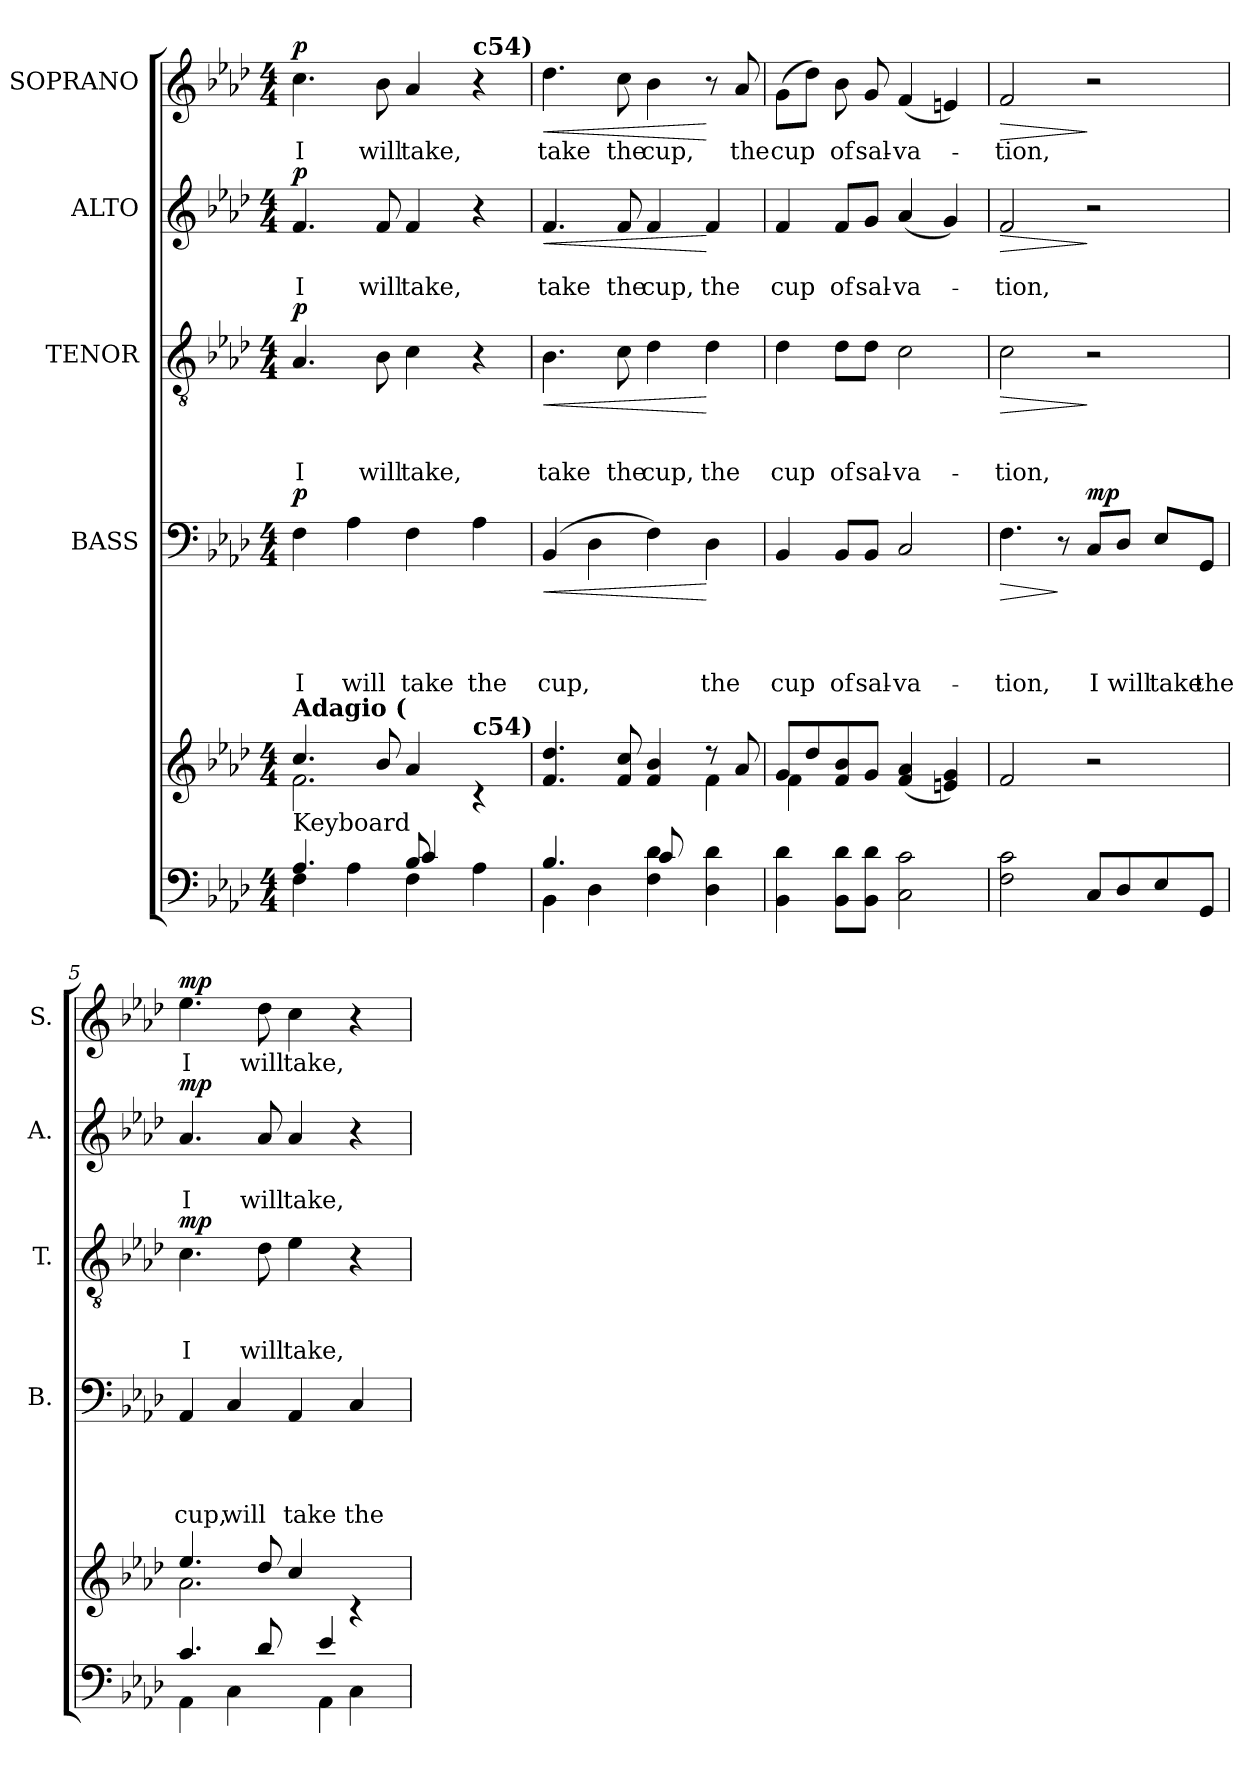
**kern	**kern	**kern	**text	**text	**text	**text	**dynam	**kern	**text	**text	**text	**dynam	**kern	**text	**text	**dynam	**kern	**text	**dynam
*part5	*part5	*part4	*part4	*part4	*part4	*part4	*part4	*part3	*part3	*part3	*part3	*part3	*part2	*part2	*part2	*part2	*part1	*part1	*part1
*staff6	*staff5	*staff4	*staff4	*staff4	*staff4	*staff4	*staff4	*staff3	*staff3	*staff3	*staff3	*staff3	*staff2	*staff2	*staff2	*staff2	*staff1	*staff1	*staff1
*	*	*I"BASS	*	*	*	*	*	*I"TENOR	*	*	*	*	*I"ALTO	*	*	*	*I"SOPRANO	*	*
*	*	*I'B.	*	*	*	*	*	*I'T.	*	*	*	*	*I'A.	*	*	*	*I'S.	*	*
*clefF4	*clefG2	*clefF4	*	*	*	*	*	*clefGv2	*	*	*	*	*clefG2	*	*	*	*clefG2	*	*
*k[b-e-a-d-]	*k[b-e-a-d-]	*k[b-e-a-d-]	*	*	*	*	*	*k[b-e-a-d-]	*	*	*	*	*k[b-e-a-d-]	*	*	*	*k[b-e-a-d-]	*	*
*A-:	*A-:	*A-:	*	*	*	*	*	*A-:	*	*	*	*	*A-:	*	*	*	*A-:	*	*
*M4/4	*M4/4	*M4/4	*	*	*	*	*	*M4/4	*	*	*	*	*M4/4	*	*	*	*M4/4	*	*
=1	=1	=1	=1	=1	=1	=1	=1	=1	=1	=1	=1	=1	=1	=1	=1	=1	=1	=1	=1
*^	*^	*	*	*	*	*	*	*	*	*	*	*	*	*	*	*	*	*	*
*	*^	*	*	*	*	*	*	*	*	*	*	*	*	*	*	*	*	*	*	*	*
*	*	*^	*	*	*	*	*	*	*	*	*	*	*	*	*	*	*	*	*	*	*	*
!	!	!	!	!	!	!	!	!	!	!	!	!	!	!	!	!	!	!	!	!	!LO:TX:a:B:t=Adagio (	!	!
!	!	!	!	!LO:TX:a:B:t=Adagio (	!	!	!	!	!	!	!	!	!	!	!	!	!	!	!	!	!	!	!
!	!	!	!	!LO:TX:b:t=Keyboard	!	!	!	!	!	!	!	!	!	!	!	!	!	!	!	!	!	!	!
!	!	!	!	!	!	!	!	!	!	!LO:LY:b	!LO:DY:a	!	!	!	!LO:LY:b	!LO:DY:a	!	!	!LO:LY:b	!LO:DY:a	!	!LO:LY:b	!LO:DY:a
*	*	*	*	*	*	*	*	*	*	*	*	*	*	*	*	*	*	*	*	*	*^	*	*
4.A-/	4F\	2ryy	2ryy	2.f\	4.cc/	4F\	.	.	.	I	p	4.A-/	.	.	I	p	4.f/	.	I	p	4.cc\	32ryy	I	p
*	*	*	*	*	*	*	*	*	*	*	*	*	*	*	*	*	*	*	*	*	*MM81	*	*	*
.	.	.	.	.	.	.	.	.	.	.	.	.	.	.	.	.	.	.	.	.	.	2ryy	.	.
!	!	!	!	!	!	!	!	!	!	!LO:LY:b	!	!	!	!	!	!	!	!	!	!	!	!	!	!
.	4A-\	.	.	.	.	4A-\	.	.	.	will	.	.	.	.	.	.	.	.	.	.	.	.	.	.
*	*	*	*	*MM81	*	*	*	*	*	*	*	*	*	*	*	*	*	*	*	*	*	*	*	*
!	!	!	!	!	!	!	!	!	!	!	!	!	!	!	!LO:LY:b	!	!	!	!LO:LY:b	!	!	!	!LO:LY:b	!
2ryy	.	.	.	.	8b-/	.	.	.	.	.	.	8B-\	.	.	will	.	8f/	.	will	.	8b-\	.	will	.
!	!	!	!	!	!	!	!	!	!	!LO:LY:b	!	!	!	!	!LO:LY:b	!	!	!	!LO:LY:b	!	!	!	!LO:LY:b	!
.	8B-/	4c/	4F\	.	4a-/	4F\	.	.	.	take	.	4c\	.	.	take,	.	4f/	.	take,	.	4a-/	.	take,	.
.	.	.	.	.	.	.	.	.	.	.	.	.	.	.	.	.	.	.	.	.	.	4...ryy	.	.
.	4.ryy	.	.	.	.	.	.	.	.	.	.	.	.	.	.	.	.	.	.	.	.	.	.	.
!	!	!	!	!	!	!	!	!	!	!	!	!	!	!	!	!	!	!	!	!	!LO:TX:a:B:t=c54)	!	!	!
!	!	!	!	!LO:TX:a:B:t=c54)	!	!	!	!	!	!	!	!	!	!	!	!	!	!	!	!	!	!	!	!
!	!	!	!	!	!	!	!	!	!	!LO:LY:b	!	!	!	!	!	!	!	!	!	!	!	!	!	!
.	.	4ryy	4A-\	4ryy	4rc	4A-\	.	.	.	the	.	4r	.	.	.	.	4r	.	.	.	4r	.	.	.
8ryy	.	.	.	.	.	.	.	.	.	.	.	.	.	.	.	.	.	.	.	.	.	.	.	.
*	*v	*v	*v	*	*	*	*	*	*	*	*	*	*	*	*	*	*	*	*	*	*	*	*	*
=2	=2	=2	=2	=2	=2	=2	=2	=2	=2	=2	=2	=2	=2	=2	=2	=2	=2	=2	=2	=2	=2	=2
!	!	!	!	!	!	!	!	!LO:LY:b	!LO:HP:b	!	!	!	!LO:LY:b	!LO:HP:b	!	!	!LO:LY:b	!LO:HP:b	!	!	!LO:LY:b	!LO:HP:b
*	*	*	*	*	*	*	*	*	*	*	*	*	*	*	*	*	*	*	*v	*v	*	*
4BB-\	4.B-/	4.f/ 4.dd-/	2.ryy	(4BB-/	.	.	.	cup,	<	4.B-\	.	.	take	<	4.f/	.	take	<	4.dd-\	take	<
4D-\	.	.	.	4D-\	.	.	.	.	.	.	.	.	.	.	.	.	.	.	.	.	.
!	!	!	!	!	!	!	!	!	!	!	!	!	!LO:LY:b	!	!	!	!LO:LY:b	!	!	!LO:LY:b	!
.	8ryy	8f/ 8cc/	.	.	.	.	.	.	.	8c\	.	.	the	.	8f/	.	the	.	8cc\	the	.
!	!	!	!	!	!	!	!	!	!	!	!	!	!LO:LY:b	!	!	!	!LO:LY:b	!	!	!LO:LY:b	!
4F\ 4d-\	8c/	4f/ 4b-/	.	4F\)	.	.	.	.	.	4d-\	.	.	cup,	.	4f/	.	cup,	.	4b-\	cup,	.
.	4.ryy	.	.	.	.	.	.	.	.	.	.	.	.	.	.	.	.	.	.	.	.
!	!	!	!	!	!	!	!	!LO:LY:b	!	!	!	!	!LO:LY:b	!	!	!	!LO:LY:b	!	!	!	!
4D-\ 4d-\	.	8rdd	4f\	4D-\	.	.	.	the	[	4d-\	.	.	the	[	4f/	.	the	[	8r	.	[
!	!	!	!	!	!	!	!	!	!	!	!	!	!	!	!	!	!	!	!	!LO:LY:b	!
.	.	8a-/	.	.	.	.	.	.	.	.	.	.	.	.	.	.	.	.	8a-/	the	.
*v	*v	*	*	*	*	*	*	*	*	*	*	*	*	*	*	*	*	*	*	*	*
=3	=3	=3	=3	=3	=3	=3	=3	=3	=3	=3	=3	=3	=3	=3	=3	=3	=3	=3	=3	=3
!	!	!	!	!	!	!	!LO:LY:b	!	!	!	!	!LO:LY:b	!	!	!	!LO:LY:b	!	!	!LO:LY:b	!
4BB-\ 4d-\	8g/L	4f\	4BB-/	.	.	.	cup	.	4d-\	.	.	cup	.	4f/	.	cup	.	(>8g\L	cup	.
.	8dd-/	.	.	.	.	.	.	.	.	.	.	.	.	.	.	.	.	8dd-\J)	.	.
!	!	!	!	!	!	!	!LO:LY:b	!	!	!	!	!LO:LY:b	!	!	!	!LO:LY:b	!	!	!LO:LY:b	!
8BB-\ 8d-\L	8f/ 8b-/	2.ryy	8BB-/L	.	.	.	of	.	8d-\L	.	.	of	.	8f/L	.	of	.	8b-\	of	.
!	!	!	!	!	!	!	!LO:LY:b	!	!	!	!	!LO:LY:b	!	!	!	!LO:LY:b	!	!	!LO:LY:b	!
8BB-\ 8d-\J	8g/J	.	8BB-/J	.	.	.	sal-	.	8d-\J	.	.	sal-	.	8g/J	.	sal-	.	8g/	sal-	.
!	!	!	!	!	!	!	!LO:LY:b	!	!	!	!	!LO:LY:b	!	!	!	!LO:LY:b	!	!	!LO:LY:b	!
2C\ 2c\	(<4f/ 4a-/	.	2C/	.	.	.	-va-	.	2c\	.	.	-va-	.	(<4a-/	.	-va-	.	(<4f/	-va-	.
.	4en/ 4g/)	.	.	.	.	.	.	.	.	.	.	.	.	4g/)	.	.	.	4en/)	.	.
*	*v	*v	*	*	*	*	*	*	*	*	*	*	*	*	*	*	*	*	*	*
!!LO:LB:g=z
=4	=4	=4	=4	=4	=4	=4	=4	=4	=4	=4	=4	=4	=4	=4	=4	=4	=4	=4	=4
!	!	!	!	!	!	!LO:LY:b	!LO:HP:b	!	!	!	!LO:LY:b	!LO:HP:b	!	!	!LO:LY:b	!LO:HP:b	!	!LO:LY:b	!LO:HP:b
2F\ 2c\	2f/	4.F\	.	.	.	-tion,	>	2c\	.	.	-tion,	>	2f/	.	-tion,	>	2f/	-tion,	>
.	.	8r	.	.	.	.	]	.	.	.	.	.	.	.	.	.	.	.	.
!	!	!	!	!	!	!LO:LY:b	!LO:DY:a	!	!	!	!	!	!	!	!	!	!	!	!
8C/L	2r	8C/L	.	.	.	I	mp	2r	.	.	.	]	2r	.	.	]	2r	.	]
!	!	!	!	!	!	!LO:LY:b	!	!	!	!	!	!	!	!	!	!	!	!	!
8D-/	.	8D-/J	.	.	.	will	.	.	.	.	.	.	.	.	.	.	.	.	.
!	!	!	!	!	!	!LO:LY:b	!	!	!	!	!	!	!	!	!	!	!	!	!
8E-/	.	8E-/L	.	.	.	take	.	.	.	.	.	.	.	.	.	.	.	.	.
!	!	!	!	!	!	!LO:LY:b	!	!	!	!	!	!	!	!	!	!	!	!	!
8GG/J	.	8GG/J	.	.	.	the	.	.	.	.	.	.	.	.	.	.	.	.	.
=5	=5	=5	=5	=5	=5	=5	=5	=5	=5	=5	=5	=5	=5	=5	=5	=5	=5	=5	=5
*^	*^	*	*	*	*	*	*	*	*	*	*	*	*	*	*	*	*	*	*
*	*^	*	*	*	*	*	*	*	*	*	*	*	*	*	*	*	*	*	*	*	*
*	*	*^	*	*	*	*	*	*	*	*	*	*	*	*	*	*	*	*	*	*	*	*
!	!	!	!	!	!	!	!	!	!	!LO:LY:b	!	!	!	!	!LO:LY:b	!LO:DY:a	!	!	!LO:LY:b	!LO:DY:a	!	!LO:LY:b	!LO:DY:a
4AA-\	4.c/	2ryy	2.ryy	2.a-\	4.ee-/	4AA-/	.	.	.	cup,	.	4.c\	.	.	I	mp	4.a-/	.	I	mp	4.ee-\	I	mp
!	!	!	!	!	!	!	!	!	!	!LO:LY:b	!	!	!	!	!	!	!	!	!	!	!	!	!
4C\	.	.	.	.	.	4C/	.	.	.	will	.	.	.	.	.	.	.	.	.	.	.	.	.
!	!	!	!	!	!	!	!	!	!	!	!	!	!	!	!LO:LY:b	!	!	!	!LO:LY:b	!	!	!LO:LY:b	!
.	8d-/	.	.	.	8dd-/	.	.	.	.	.	.	8d-\	.	.	will	.	8a-/	.	will	.	8dd-\	will	.
!	!	!	!	!	!	!	!	!	!	!LO:LY:b	!	!	!	!	!LO:LY:b	!	!	!	!LO:LY:b	!	!	!LO:LY:b	!
2ryy	8ryy	8ryy	.	.	4cc/	4AA-/	.	.	.	take	.	4e-\	.	.	take,	.	4a-/	.	take,	.	4cc\	take,	.
.	4e-/	4AA-\	.	.	.	.	.	.	.	.	.	.	.	.	.	.	.	.	.	.	.	.	.
!	!	!	!	!	!	!	!	!	!	!LO:LY:b	!	!	!	!	!	!	!	!	!	!	!	!	!
.	.	.	4C\	4ryy	4rc	4C/	.	.	.	the	.	4r	.	.	.	.	4r	.	.	.	4r	.	.
.	8ryy	8ryy	.	.	.	.	.	.	.	.	.	.	.	.	.	.	.	.	.	.	.	.	.
*v	*v	*v	*v	*	*	*	*	*	*	*	*	*	*	*	*	*	*	*	*	*	*	*	*
*	*v	*v	*	*	*	*	*	*	*	*	*	*	*	*	*	*	*	*	*	*
=	=	=	=	=	=	=	=	=	=	=	=	=	=	=	=	=	=	=	=
*-	*-	*-	*-	*-	*-	*-	*-	*-	*-	*-	*-	*-	*-	*-	*-	*-	*-	*-	*-
